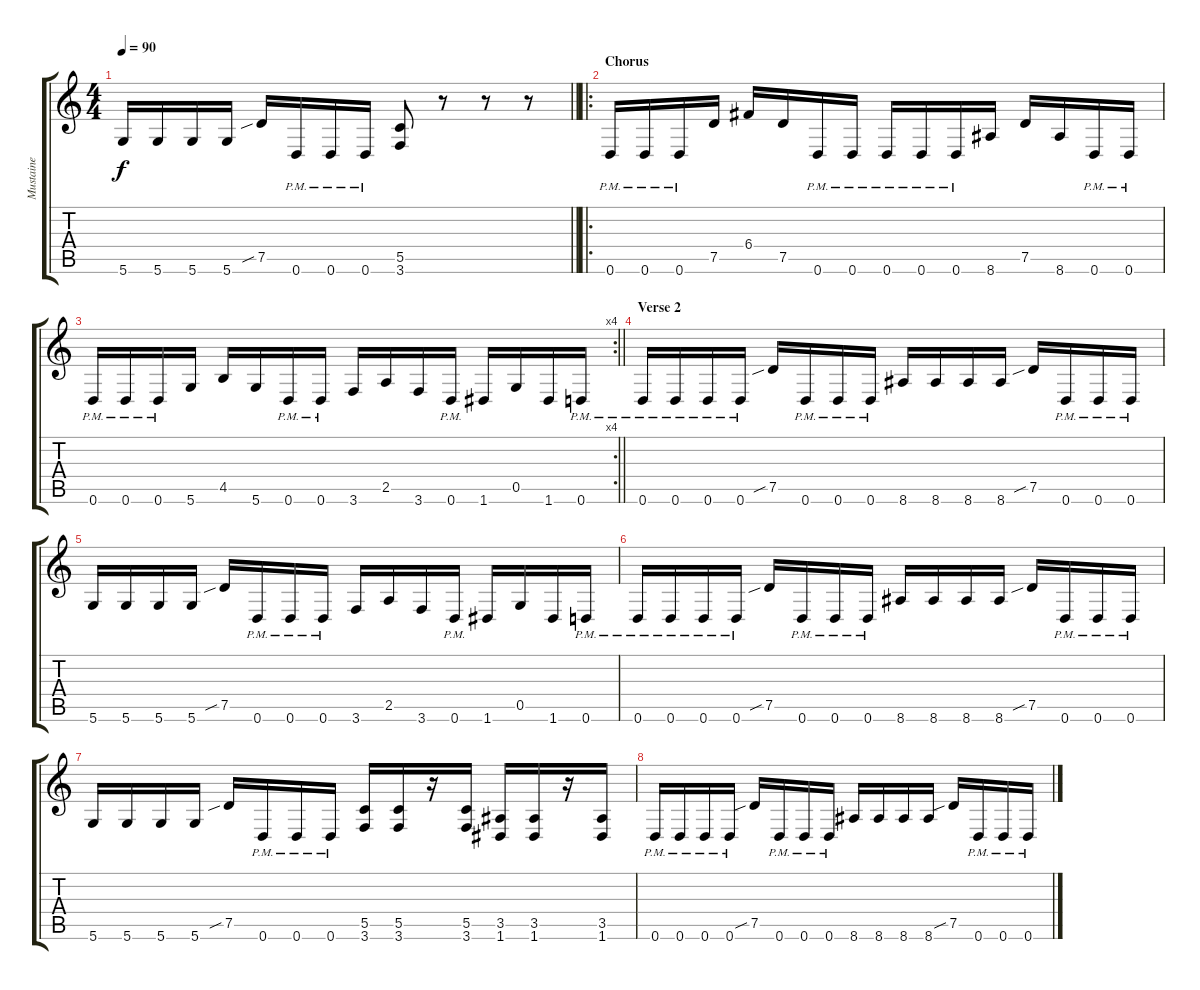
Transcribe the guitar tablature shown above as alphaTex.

\track ("Mustaine" "Mustaine") {instrument distortionguitar}
\staff {score tabs}
\tuning (D4 A3 F3 C3 G2 D2) {hide}
\ts (4 4)
\tempo 90
\clef g2
\barLineRight lightlight
\ks c
5.6.16{dy f} 5.6.16 5.6.16 5.6.16 7.5{sib}.16 0.6{pm}.16 0.6{pm}.16 0.6{pm}.16 (5.5 3.6).8 r.8 r.8 r.8 |
\ro
\section ("" "Chorus")
0.6{pm}.16 0.6{pm}.16 0.6{pm}.16 7.5.16 6.4.16 7.5.16 0.6{pm}.16 0.6{pm}.16 0.6{pm}.16 0.6{pm}.16 0.6{pm}.16 8.6.16 7.5.16 8.6.16 0.6{pm}.16 0.6{pm}.16 |
\rc 4
\barLineRight lightlight
0.6{pm}.16 0.6{pm}.16 0.6{pm}.16 5.6.16 4.5.16 5.6.16 0.6{pm}.16 0.6{pm}.16 3.6.16 2.5.16 3.6.16 0.6{pm}.16 1.6.16 0.5.16 1.6.16 0.6{pm}.16 |
\section ("" "Verse 2")
0.6{pm}.16 0.6{pm}.16 0.6{pm}.16 0.6{pm}.16 7.5{sib}.16 0.6{pm}.16 0.6{pm}.16 0.6{pm}.16 8.6.16 8.6.16 8.6.16 8.6.16 7.5{sib}.16 0.6{pm}.16 0.6{pm}.16 0.6{pm}.16 |
5.6.16 5.6.16 5.6.16 5.6.16 7.5{sib}.16 0.6{pm}.16 0.6{pm}.16 0.6{pm}.16 3.6.16 2.5.16 3.6.16 0.6{pm}.16 1.6.16 0.5.16 1.6.16 0.6{pm}.16 |
0.6{pm}.16 0.6{pm}.16 0.6{pm}.16 0.6{pm}.16 7.5{sib}.16 0.6{pm}.16 0.6{pm}.16 0.6{pm}.16 8.6.16 8.6.16 8.6.16 8.6.16 7.5{sib}.16 0.6{pm}.16 0.6{pm}.16 0.6{pm}.16 |
5.6.16 5.6.16 5.6.16 5.6.16 7.5{sib}.16 0.6{pm}.16 0.6{pm}.16 0.6{pm}.16 (5.5 3.6).16 (5.5 3.6).16 r.16 (5.5 3.6).16 (3.5 1.6).16 (3.5 1.6).16 r.16 (3.5 1.6).16 |
0.6{pm}.16 0.6{pm}.16 0.6{pm}.16 0.6{pm}.16 7.5{sib}.16 0.6{pm}.16 0.6{pm}.16 0.6{pm}.16 8.6.16 8.6.16 8.6.16 8.6.16 7.5{sib}.16 0.6{pm}.16 0.6{pm}.16 0.6{pm}.16
